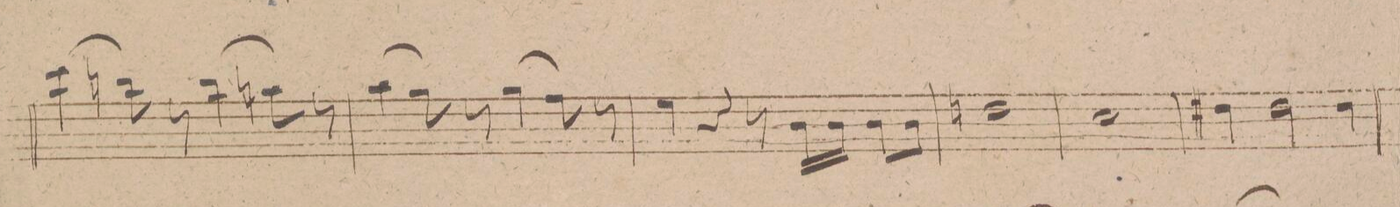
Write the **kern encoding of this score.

**kern	**dynam
*I"Oboe 1mo	*
*clefG2	*
*k[f#c#g#d#]	*
*met(c)	*
*M4/4	*
(>4ccc#\	.
8bbn\)	.
8r	.
(>4bb\	.
8aan\)	.
8r	.
=13	=13
(>4aa\	.
8gg#\)	.
8r	.
(>4gg#\	.
8ff#\)	.
8r	.
=14	=14
4ee\	.
4r	.
8r	.
16b\LL	.
16b\JJ	.
8b\L	.
8b\J	.
=15	=15
1ddn\	.
=16	=16
1cc#\	.
=17	=17
4dd#X\	.
2dd#\	.
4dd#\	.
=18	=18
*-	*-
